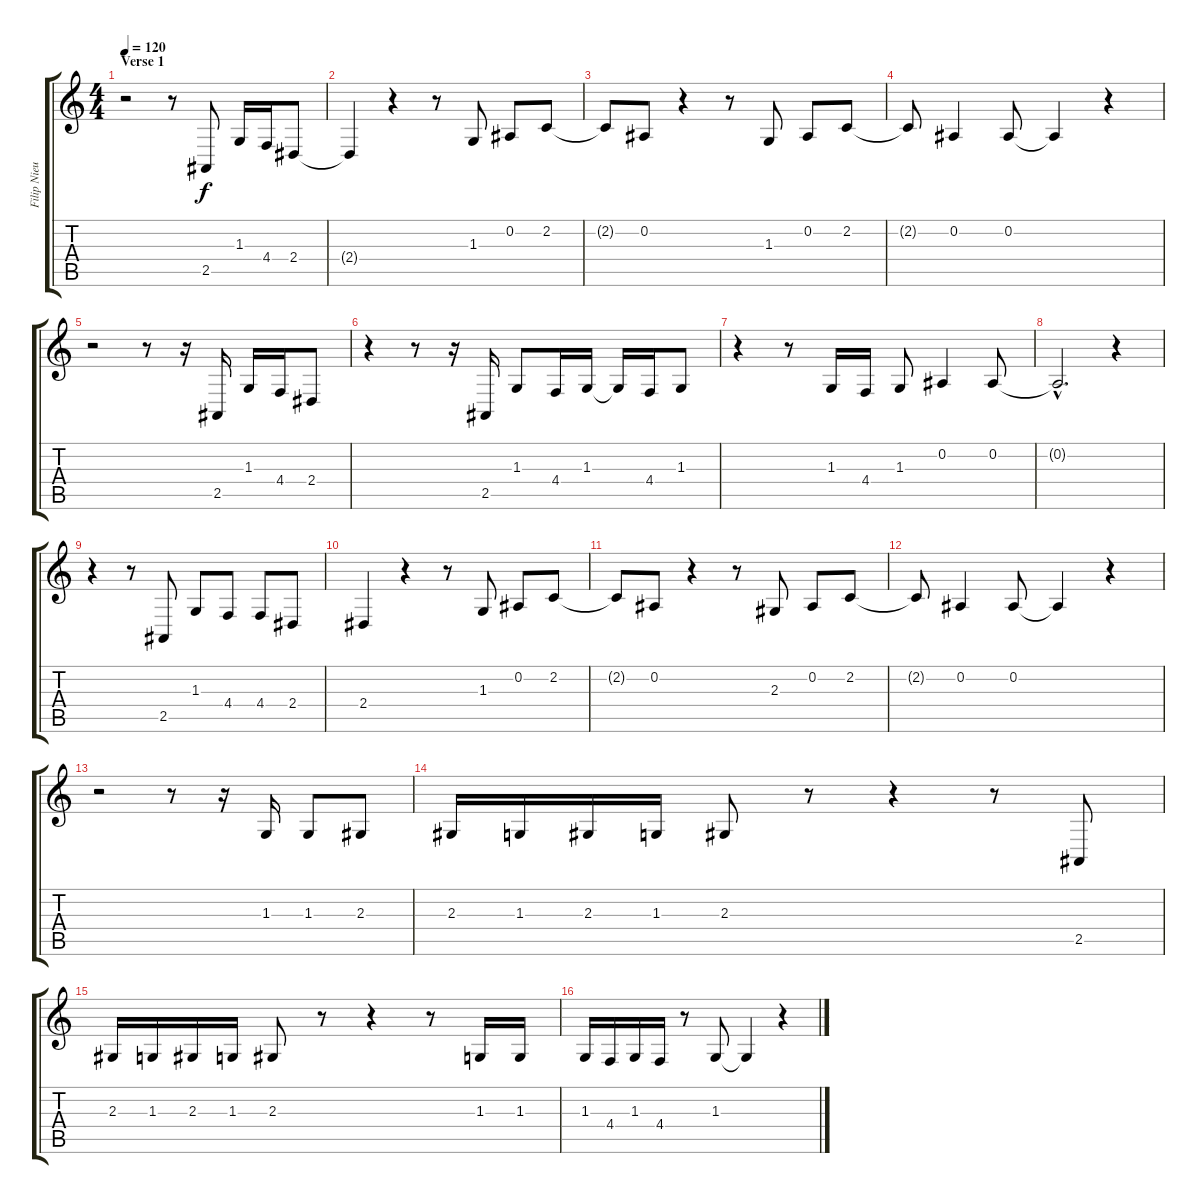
\track ("Filip Nieuwdorp" "Filip Nieu") {instrument oboe}
\staff {score tabs}
\tuning (Eb4 Bb3 Gb3 Db3 Ab2 Eb2) {hide}
\ts (4 4)
\section ("" "Verse 1")
\tempo 120
\clef g2
\ks c
r.2{dy f instrument oboe} r.8 2.5.8 1.3.16 4.4.16 2.4.8 |
2.4{t}.4 r.4 r.8 1.3.8 0.2.8 2.2.8 |
2.2{t}.8 0.2.8 r.4 r.8 1.3.8 0.2.8 2.2.8 |
2.2{t}.8 0.2.4 0.2.8 0.2{t}.4 r.4 |
r.2 r.8 r.16 2.5.16 1.3.16 4.4.16 2.4.8 |
r.4 r.8 r.16 2.5.16 1.3.8 4.4.16 1.3.16 1.3{t}.16 4.4.16 1.3.8 |
r.4 r.8 1.3.16 4.4.16 1.3.8 0.2.4 0.2.8 |
0.2{hac t}.2{d} r.4 |
r.4 r.8 2.5.8 1.3.8 4.4.8 4.4.8 2.4.8 |
2.4.4 r.4 r.8 1.3.8 0.2.8 2.2.8 |
2.2{t}.8 0.2.8 r.4 r.8 2.3.8 0.2.8 2.2.8 |
2.2{t}.8 0.2.4 0.2.8 0.2{t}.4 r.4 |
r.2 r.8 r.16 1.3.16 1.3.8 2.3.8 |
2.3.16 1.3.16 2.3.16 1.3.16 2.3.8 r.8 r.4 r.8 2.5.8 |
2.3.16 1.3.16 2.3.16 1.3.16 2.3.8 r.8 r.4 r.8 1.3.16 1.3.16 |
1.3.16 4.4.16 1.3.16 4.4.16 r.8 1.3.8 1.3{t}.4 r.4
